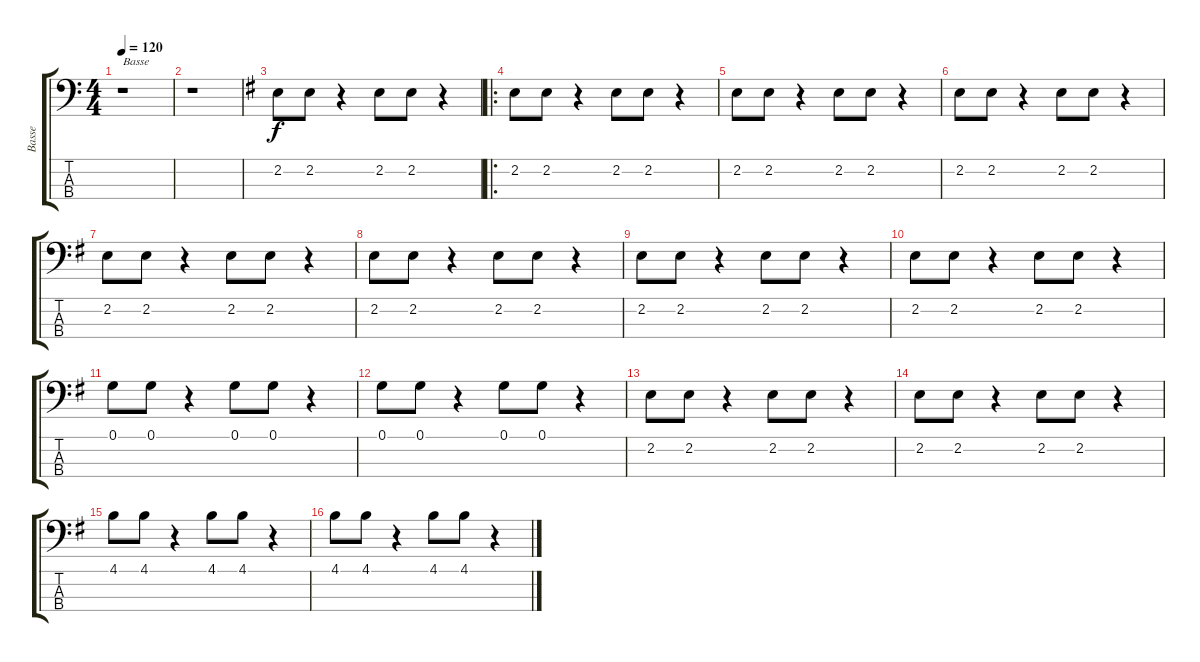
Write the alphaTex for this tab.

\track ("Basse" "Basse") {instrument electricbassfinger}
\staff {score tabs}
\tuning (G2 D2 A1 E1) {hide}
\ts (4 4)
\tempo 120
\clef f4
\ks c
r.1{txt "Basse" dy f instrument electricbassfinger} |
r.1 |
\ks eminor
2.2.8 2.2.8 r.4 2.2.8 2.2.8 r.4 |
\ro
2.2.8 2.2.8 r.4 2.2.8 2.2.8 r.4 |
2.2.8 2.2.8 r.4 2.2.8 2.2.8 r.4 |
2.2.8 2.2.8 r.4 2.2.8 2.2.8 r.4 |
2.2.8 2.2.8 r.4 2.2.8 2.2.8 r.4 |
2.2.8 2.2.8 r.4 2.2.8 2.2.8 r.4 |
2.2.8 2.2.8 r.4 2.2.8 2.2.8 r.4 |
2.2.8 2.2.8 r.4 2.2.8 2.2.8 r.4 |
0.1.8 0.1.8 r.4 0.1.8 0.1.8 r.4 |
0.1.8 0.1.8 r.4 0.1.8 0.1.8 r.4 |
2.2.8 2.2.8 r.4 2.2.8 2.2.8 r.4 |
2.2.8 2.2.8 r.4 2.2.8 2.2.8 r.4 |
4.1.8 4.1.8 r.4 4.1.8 4.1.8 r.4 |
4.1.8 4.1.8 r.4 4.1.8 4.1.8 r.4
